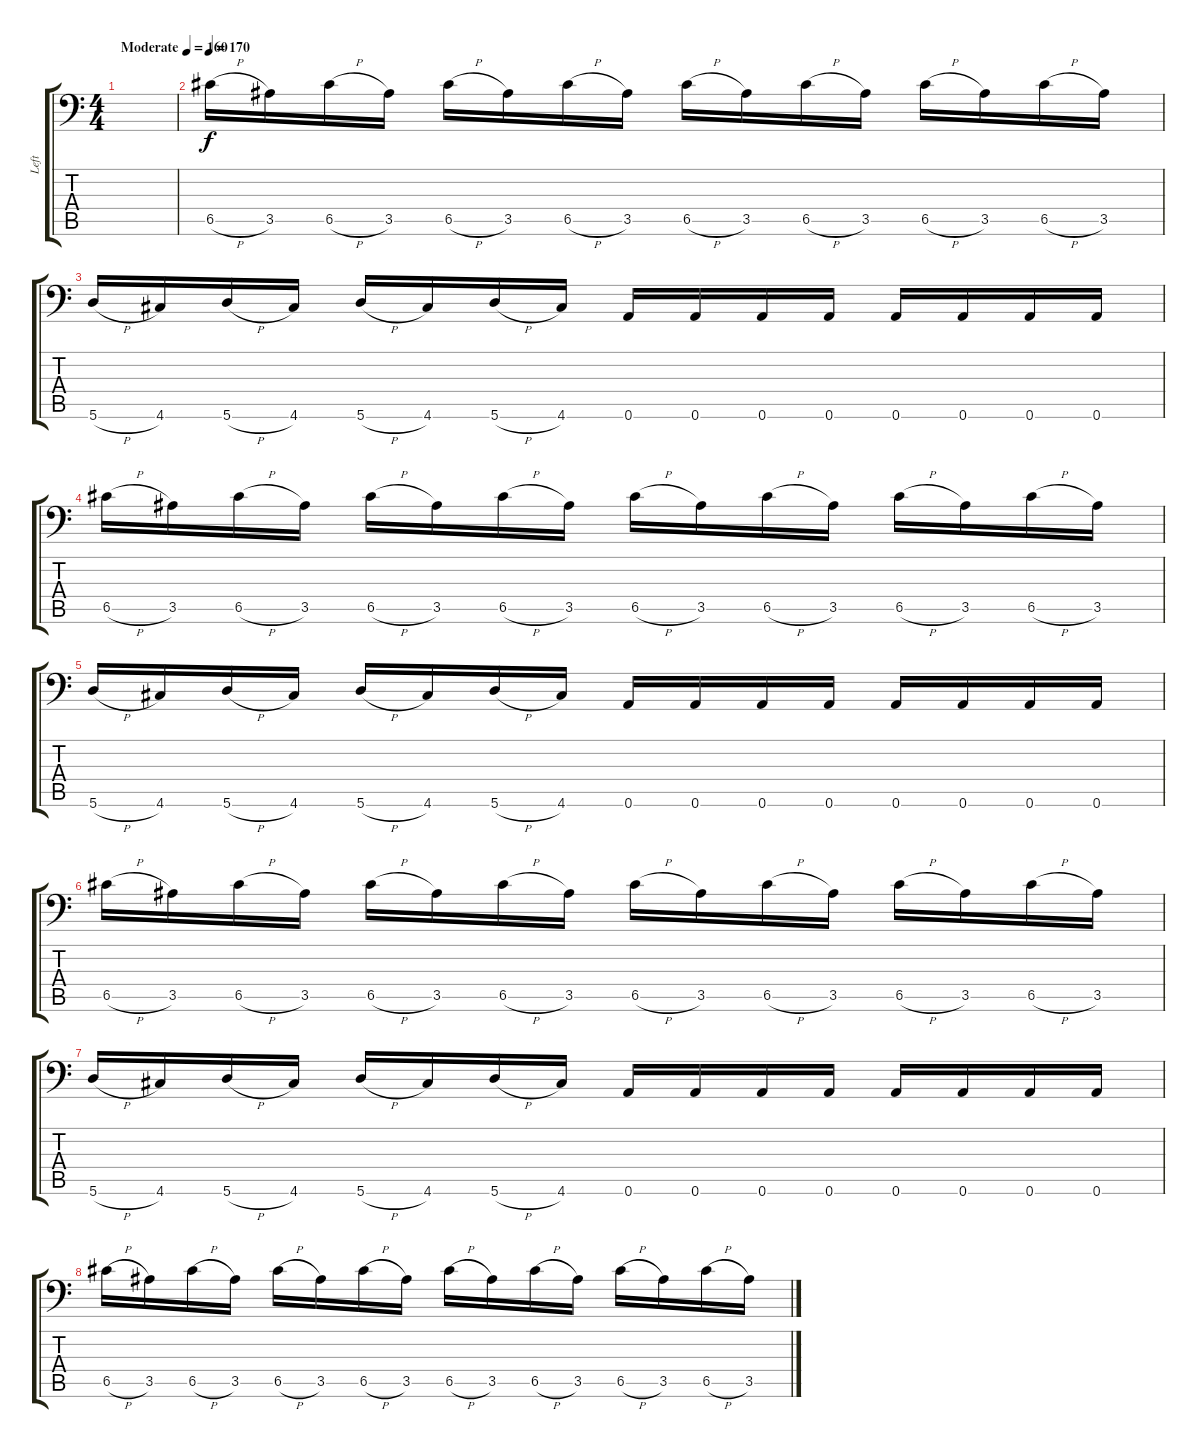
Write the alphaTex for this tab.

\track ("Left" "Left") {instrument distortionguitar}
\staff {score tabs}
\tuning (D4 A3 F3 C3 G2 A1) {hide}
\ts (4 4)
\tempo (160 "Moderate")
\clef f4
\ks c
|
\tempo 170
6.5{h}.16 3.5.16 6.5{h}.16 3.5.16 6.5{h}.16 3.5.16 6.5{h}.16 3.5.16 6.5{h}.16 3.5.16 6.5{h}.16 3.5.16 6.5{h}.16 3.5.16 6.5{h}.16 3.5.16 |
5.6{h}.16 4.6.16 5.6{h}.16 4.6.16 5.6{h}.16 4.6.16 5.6{h}.16 4.6.16 0.6.16 0.6.16 0.6.16 0.6.16 0.6.16 0.6.16 0.6.16 0.6.16 |
6.5{h}.16 3.5.16 6.5{h}.16 3.5.16 6.5{h}.16 3.5.16 6.5{h}.16 3.5.16 6.5{h}.16 3.5.16 6.5{h}.16 3.5.16 6.5{h}.16 3.5.16 6.5{h}.16 3.5.16 |
5.6{h}.16 4.6.16 5.6{h}.16 4.6.16 5.6{h}.16 4.6.16 5.6{h}.16 4.6.16 0.6.16 0.6.16 0.6.16 0.6.16 0.6.16 0.6.16 0.6.16 0.6.16 |
6.5{h}.16 3.5.16 6.5{h}.16 3.5.16 6.5{h}.16 3.5.16 6.5{h}.16 3.5.16 6.5{h}.16 3.5.16 6.5{h}.16 3.5.16 6.5{h}.16 3.5.16 6.5{h}.16 3.5.16 |
5.6{h}.16 4.6.16 5.6{h}.16 4.6.16 5.6{h}.16 4.6.16 5.6{h}.16 4.6.16 0.6.16 0.6.16 0.6.16 0.6.16 0.6.16 0.6.16 0.6.16 0.6.16 |
6.5{h}.16 3.5.16 6.5{h}.16 3.5.16 6.5{h}.16 3.5.16 6.5{h}.16 3.5.16 6.5{h}.16 3.5.16 6.5{h}.16 3.5.16 6.5{h}.16 3.5.16 6.5{h}.16 3.5.16
